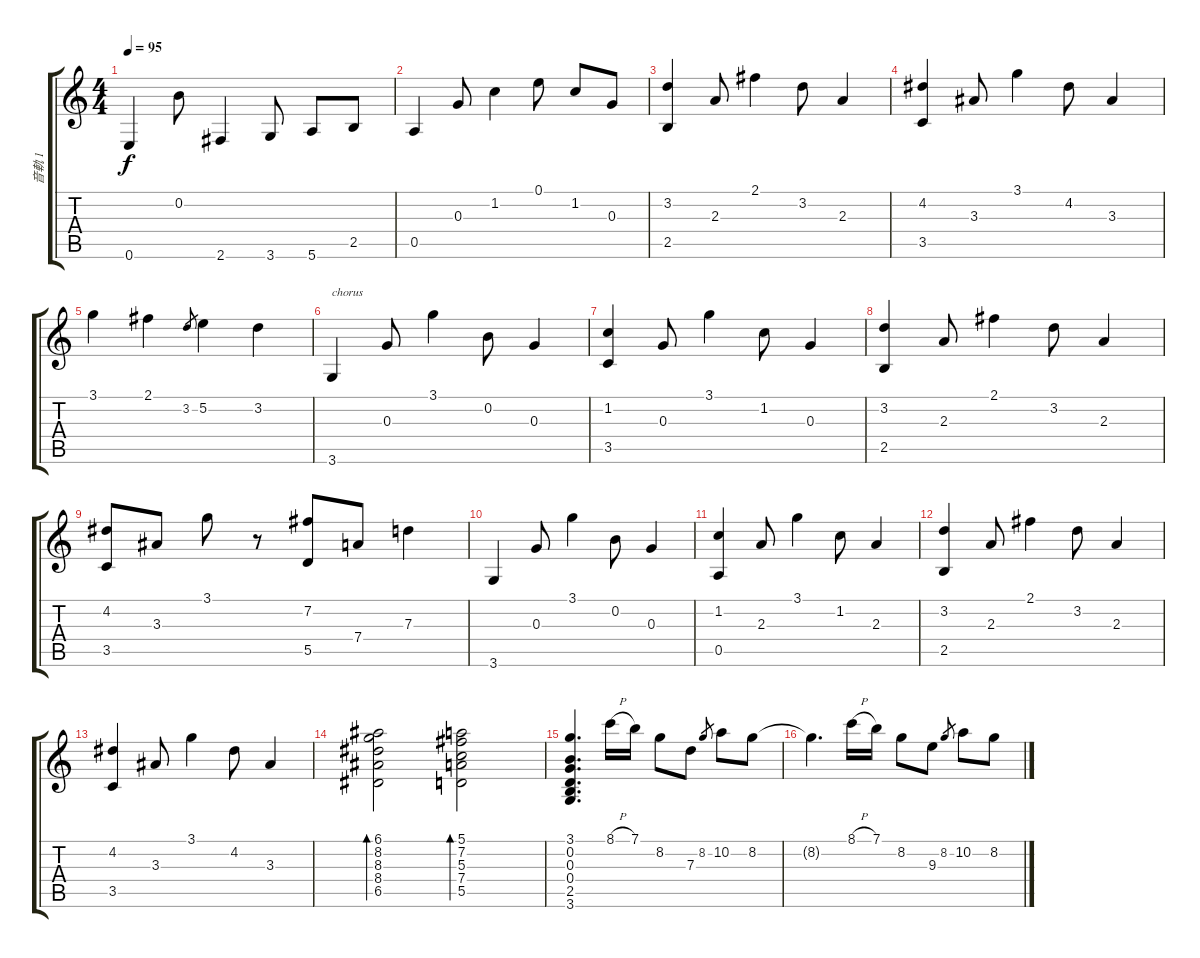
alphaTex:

\track ("音軌 1" "音軌 1") {instrument acousticguitarsteel}
\staff {score tabs}
\tuning (E4 B3 G3 D3 A2 E2) {hide}
\ts (4 4)
\tempo 95
\clef g2
\ks c
0.6.4{dy f} 0.2.8 2.6.4 3.6.8 5.6.8 2.5.8 |
0.5.4 0.3.8 1.2.4 0.1.8 1.2.8 0.3.8 |
(3.2 2.5).4 2.3.8 2.1.4 3.2.8 2.3.4 |
(4.2 3.5).4 3.3.8 3.1.4 4.2.8 3.3.4 |
3.1.4 2.1.4 3.2.8{gr} 5.2.4 3.2.4 |
3.6.4{txt "chorus"} 0.3.8 3.1.4 0.2.8 0.3.4 |
(1.2 3.5).4 0.3.8 3.1.4 1.2.8 0.3.4 |
(3.2 2.5).4 2.3.8 2.1.4 3.2.8 2.3.4 |
(4.2 3.5).8 3.3.8 3.1.8 r.8 (7.2 5.5).8 7.4.8 7.3.4 |
3.6.4 0.3.8 3.1.4 0.2.8 0.3.4 |
(1.2 0.5).4 2.3.8 3.1.4 1.2.8 2.3.4 |
(3.2 2.5).4 2.3.8 2.1.4 3.2.8 2.3.4 |
(4.2 3.5).4 3.3.8 3.1.4 4.2.8 3.3.4 |
(6.1 8.2 8.3 8.4 6.5).2{bd 240} (5.1 7.2 5.3 7.4 5.5).2{bd 240} |
(3.1 0.2 0.3 0.4 2.5 3.6).4{d} 8.1{h}.16 7.1.16 8.2.8 7.3.8 8.2.8{gr} 10.2.8 8.2.8 |
8.2{t}.4{d} 8.1{h}.16 7.1.16 8.2.8 9.3.8 8.2.8{gr} 10.2.8 8.2.8
